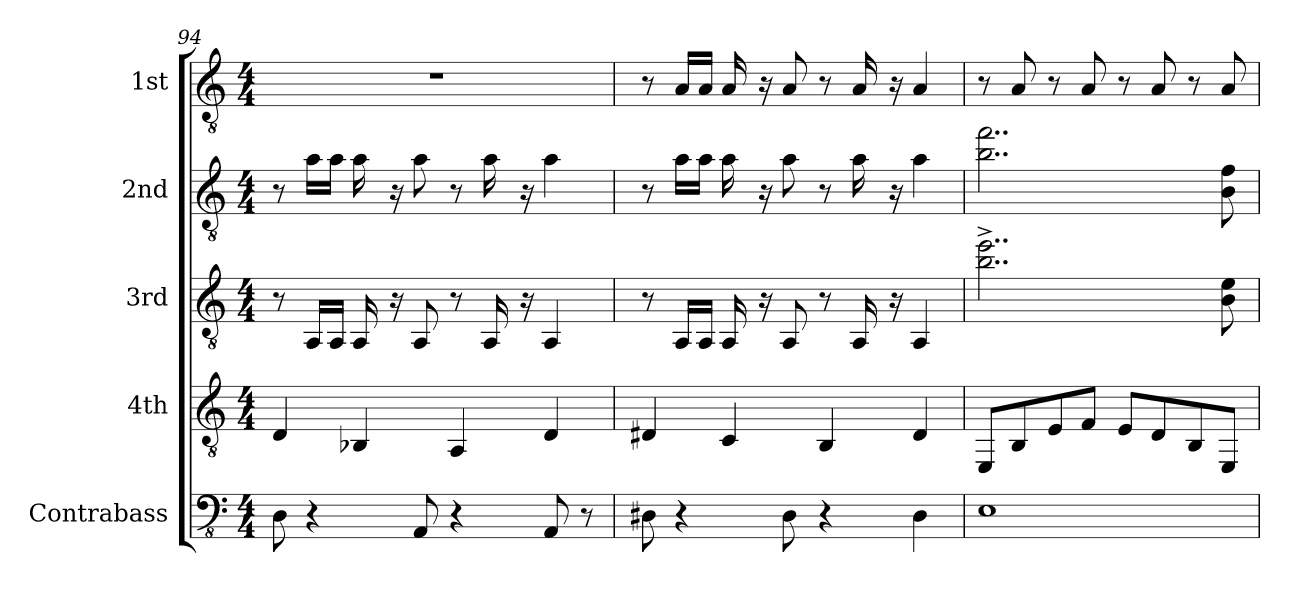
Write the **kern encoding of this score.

**kern	**kern	**kern	**kern	**kern
*part5	*part4	*part3	*part2	*part1
*staff5	*staff4	*staff3	*staff2	*staff1
*I"Contrabass	*I"4th	*I"3rd	*I"2nd	*I"1st
*I'C.B	*	*	*	*
*clefFv4	*clefGv2	*clefGv2	*clefGv2	*clefGv2
*k[]	*k[]	*k[]	*k[]	*k[]
*M4/4	*M4/4	*M4/4	*M4/4	*M4/4
=94	=94	=94	=94	=94
8DD\	4D/	8r	8r	1r
4r	.	16AA/LL	16a\LL	.
.	.	16AA/JJ	16a\JJ	.
.	4BB-X/	16AA/	16a\	.
.	.	16r	16r	.
8AAA/	.	8AA/	8a\	.
4r	4AA/	8r	8r	.
.	.	16AA/	16a\	.
.	.	16r	16r	.
8AAA/	4D/	4AA/	4a\	.
8r	.	.	.	.
=95	=95	=95	=95	=95
8DD#X\	4D#X/	8r	8r	8r
4r	.	16AA/LL	16a\LL	16A/LL
.	.	16AA/JJ	16a\JJ	16A/JJ
.	4C/	16AA/	16a\	16A/
.	.	16r	16r	16r
8DD#\	.	8AA/	8a\	8A/
4r	4BB/	8r	8r	8r
.	.	16AA/	16a\	16A/
.	.	16r	16r	16r
4DD#\	4D#/	4AA/	4a\	4A/
=96	=96	=96	=96	=96
1EE	8EE/L	2..b\^ 2..ee\^	2..b\ 2..ff\	8r
.	8BB/	.	.	8A/
.	8E/	.	.	8r
.	8F/J	.	.	8A/
.	8E/L	.	.	8r
.	8D/	.	.	8A/
.	8BB/	.	.	8r
.	8EE/J	8B\ 8e\	8B\ 8f\	8A/
=	=	=	=	=
*-	*-	*-	*-	*-
